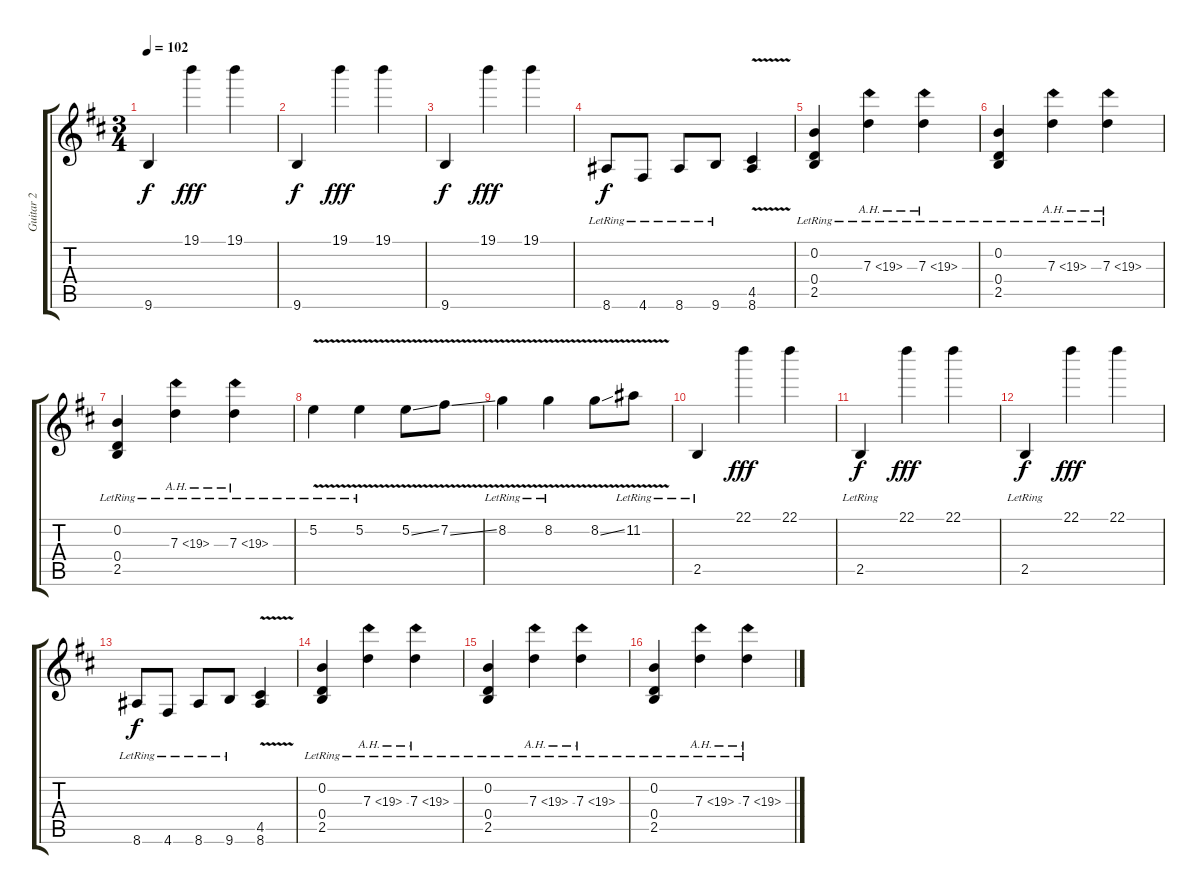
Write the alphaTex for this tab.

\track ("Guitar 2" "Guitar 2") {instrument acousticguitarsteel}
\staff {score tabs}
\tuning (E4 B3 G3 D3 A2 D2) {hide}
\ts (3 4)
\tempo 102
\clef g2
\ks d
9.6.4{dy f instrument acousticguitarsteel} 19.1.4{dy fff} 19.1.4 |
9.6.4{dy f} 19.1.4{dy fff} 19.1.4 |
9.6.4{dy f} 19.1.4{dy fff} 19.1.4 |
8.6{lr}.8{dy f} 4.6{lr}.8 8.6{lr}.8 9.6{lr}.8 (4.5{v} 8.6{v}).4 |
(0.2 0.4 2.5{lr}).4 7.3{ah 12 lr}.4 7.3{ah 12 lr}.4 |
(0.2 0.4 2.5{lr}).4 7.3{ah 12 lr}.4 7.3{ah 12 lr}.4 |
(0.2 0.4 2.5{lr}).4 7.3{ah 12 lr}.4 7.3{ah 12 lr}.4 |
5.2{v lr}.4 5.2{v lr}.4 5.2{v ss}.8 7.2{v ss}.8 |
8.2{v lr}.4 8.2{v lr}.4 8.2{v ss}.8 11.2{v lr}.8 |
2.5{lr}.4 22.1.4{dy fff} 22.1.4 |
2.5{lr}.4{dy f} 22.1.4{dy fff} 22.1.4 |
2.5{lr}.4{dy f} 22.1.4{dy fff} 22.1.4 |
8.6{lr}.8{dy f} 4.6{lr}.8 8.6{lr}.8 9.6{lr}.8 (4.5{v} 8.6{v}).4 |
(0.2 0.4 2.5{lr}).4 7.3{ah 12 lr}.4 7.3{ah 12 lr}.4 |
(0.2 0.4 2.5{lr}).4 7.3{ah 12 lr}.4 7.3{ah 12 lr}.4 |
(0.2 0.4 2.5{lr}).4 7.3{ah 12 lr}.4 7.3{ah 12 lr}.4
